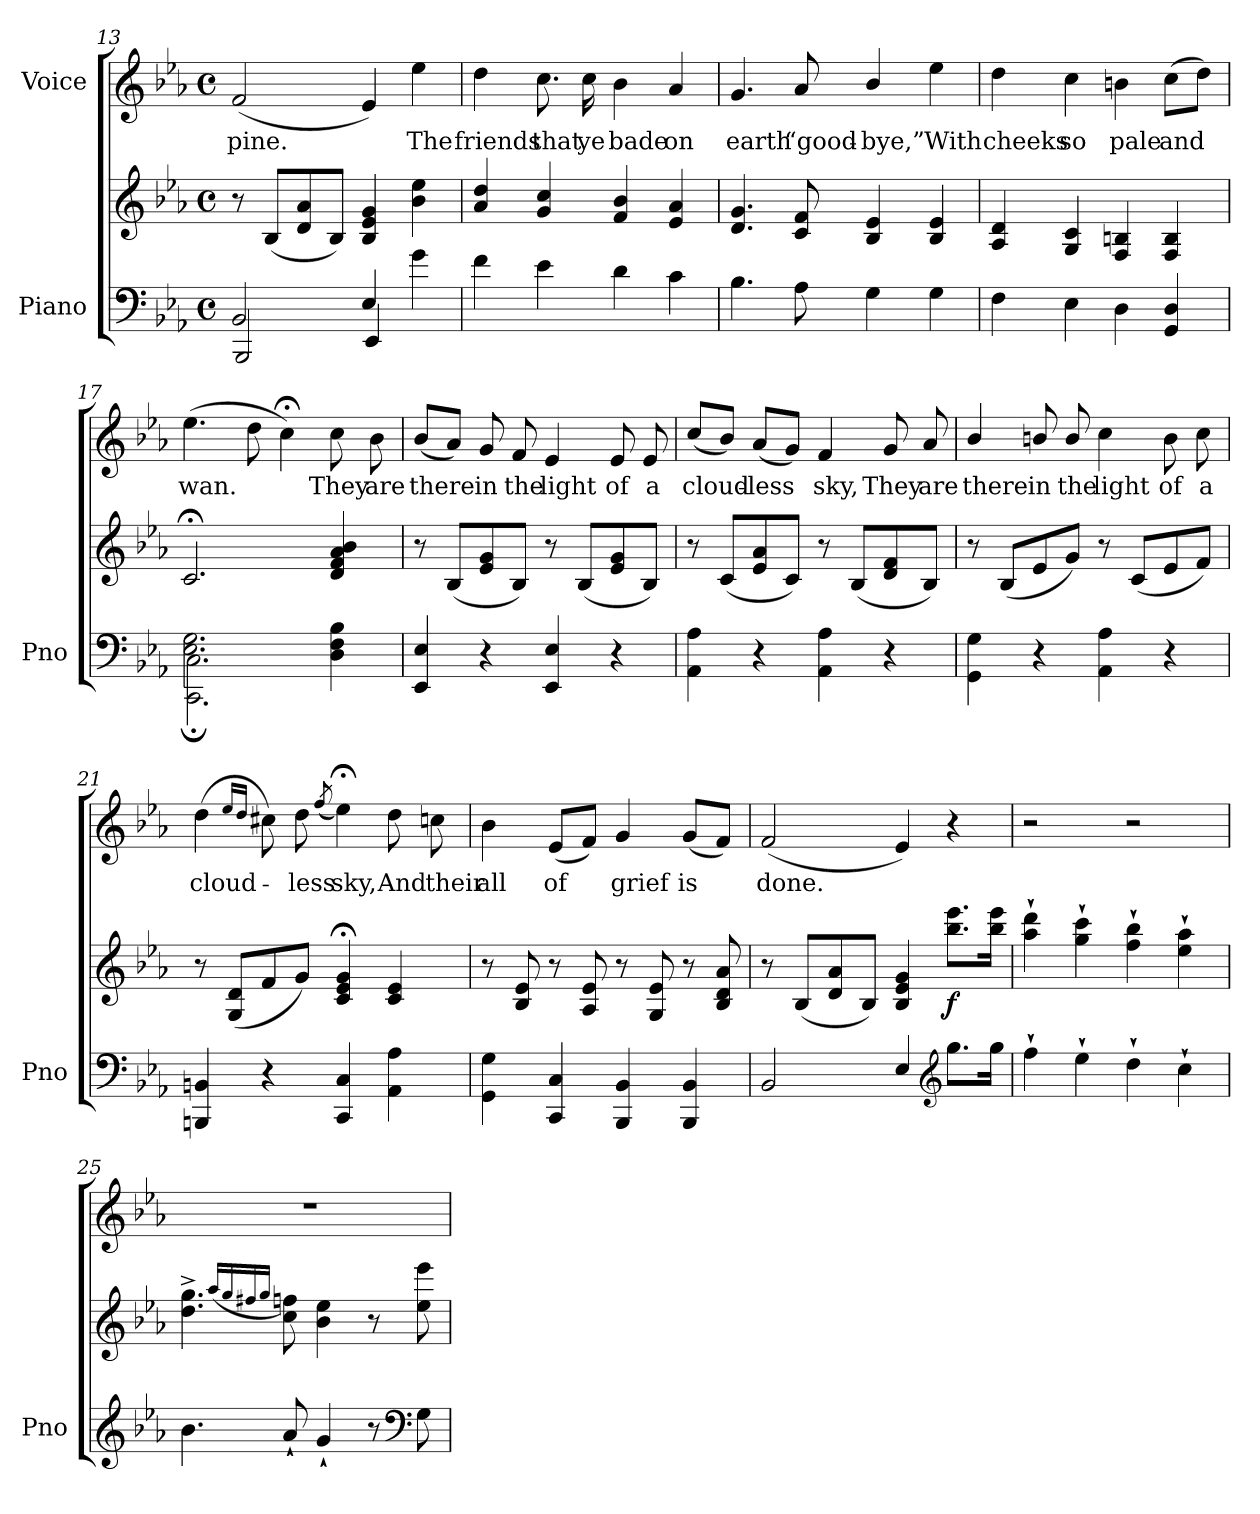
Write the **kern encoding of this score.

**kern	**kern	**dynam	**kern	**text
*part2	*part2	*part2	*part1	*part1
*staff3	*staff2	*staff2/3	*staff1	*staff1
*I"Piano	*	*	*I"Voice	*
*I'Pno	*	*	*	*
*clefF4	*clefG2	*	*clefG2	*
*k[b-e-a-]	*k[b-e-a-]	*	*k[b-e-a-]	*
*M4/4	*M4/4	*	*M4/4	*
*met(c)	*met(c)	*	*met(c)	*
=13	=13	=13	=13	=13
*^	*	*	*	*
2BB-/	2BBB-/	8r	.	(2f/	pine.
.	.	(8B-/L	.	.	.
.	.	8d/ 8a-/	.	.	.
.	.	8B-/J)	.	.	.
4E-/	4EE-/	4B-/ 4e-/ 4g/	.	4e-/)	.
4g\	4ryy	4b-\ 4ee-\	.	4ee-\	The
*v	*v	*	*	*	*
=14	=14	=14	=14	=14
4f\	4a-/ 4dd/	.	4dd\	friends
4e-\	4g/ 4cc/	.	8.cc\	that
.	.	.	16cc\	ye
4d\	4f/ 4b-/	.	4b-\	bade
4c\	4e-/ 4a-/	.	4a-/	on
=15	=15	=15	=15	=15
4.B-\	4.d/ 4.g/	.	4.g/	earth
8A-\	8c/ 8f/	.	8a-/	“good-
4G\	4B-/ 4e-/	.	4b-/	-bye,”
4G\	4B-/ 4e-/	.	4ee-\	With
=16	=16	=16	=16	=16
4F\	4A-/ 4d/	.	4dd\	cheeks
4E-\	4G/ 4c/	.	4cc\	so
4D\	4F/ 4Bn/	.	4bn\	pale
4GG/ 4D/	4F/ 4B/	.	(8cc\L	and
.	.	.	8dd\J)	.
=17	=17	=17	=17	=17
*^	*	*	*	*
2.E-\ 2.G\	2.CC\; 2.C\;	2.c;</	.	(4.ee-\	wan.
.	.	.	.	8dd\	.
.	.	.	.	4cc;<\)	.
4ryy	4D\ 4F\ 4B-\	4d/ 4f/ 4a-/ 4b-/	.	8cc\	They
.	.	.	.	8b-\	are
*v	*v	*	*	*	*
=18	=18	=18	=18	=18
4EE-/ 4E-/	8r	.	(8b-/L	there
.	(8B-/L	.	8a-/J)	.
4r	8e-/ 8g/	.	8g/	in
.	8B-/J)	.	8f/	the
4EE-/ 4E-/	8r	.	4e-/	light
.	(8B-/L	.	.	.
4r	8e-/ 8g/	.	8e-/	of
.	8B-/J)	.	8e-/	a
=19	=19	=19	=19	=19
4AA-\ 4A-\	8r	.	(8cc/L	cloud-
.	(8c/L	.	8b-/J)	.
4r	8e-/ 8a-/	.	(8a-/L	-less
.	8c/J)	.	8g/J)	.
4AA-\ 4A-\	8r	.	4f/	sky,
.	(8B-/L	.	.	.
4r	8d/ 8f/	.	8g/	They
.	8B-/J)	.	8a-/	are
=20	=20	=20	=20	=20
4GG\ 4G\	8r	.	4b-/	there
.	(8B-/L	.	.	.
4r	8e-/	.	8bn/	in
.	8g/J)	.	8b/	the
4AA-\ 4A-\	8r	.	4cc\	light
.	(8c/L	.	.	.
4r	8e-/	.	8b\	of
.	8f/J)	.	8cc\	a
=21	=21	=21	=21	=21
4BBBn/ 4BBn/	8r	.	(4dd\	cloud-
.	(8G/ 8d/L	.	.	.
.	.	.	16qee-/LL	.
.	.	.	16qdd/JJ	.
4r	8f/	.	8cc#X\)	.
.	8g/J)	.	8dd\	-less
.	.	.	(8qff/	.
4CC/ 4C/	4c/;< 4e-/;< 4g/;<	.	4ee-;<\)	sky,
4AA-\ 4A-\	4c/ 4e-/	.	8dd\	And
.	.	.	8ccn\	their
=22	=22	=22	=22	=22
4GG\ 4G\	8r	.	4b-\	all
.	8B-/ 8e-/	.	.	.
4CC/ 4C/	8r	.	(8e-/L	of
.	8A-/ 8e-/	.	8f/J)	.
4BBB-/ 4BB-/	8r	.	4g/	grief
.	8G/ 8e-/	.	.	.
4BBB-/ 4BB-/	8r	.	(8g/L	is
.	8B-/ 8d/ 8a-/	.	8f/J)	.
=23	=23	=23	=23	=23
2BB-/	8r	.	(2f/	done.
.	(8B-/L	.	.	.
.	8d/ 8a-/	.	.	.
.	8B-/J)	.	.	.
4E-/	4B-/ 4e-/ 4g/	.	4e-/)	.
*clefG2	*	*	*	*
!	!	!LO:DY:b	!	!
8.gg\L	8.bb-\ 8.eee-\L	f	4r	.
16gg\Jk	16bb-\ 16eee-\Jk	.	.	.
=24	=24	=24	=24	=24
4ff`\	4aa-\` 4ddd\`	.	2r	.
4ee-`\	4gg\` 4ccc\`	.	.	.
4dd`\	4ff\` 4bb-\`	.	2r	.
4cc`\	4ee-\` 4aa-\`	.	.	.
=25	=25	=25	=25	=25
4.b-\	4.dd\^ 4.gg\^	.	1r	.
.	(16qaa-/LL	.	.	.
.	16qgg/	.	.	.
.	16qff#X/	.	.	.
.	16qgg/JJ	.	.	.
8a-`/	8cc\ 8ffn\)	.	.	.
4g`/	4b-\ 4ee-\	.	.	.
8r	8r	.	.	.
*clefF4	*	*	*	*
8G\	8ee-\ 8eee-\	.	.	.
=	=	=	=	=
*-	*-	*-	*-	*-
